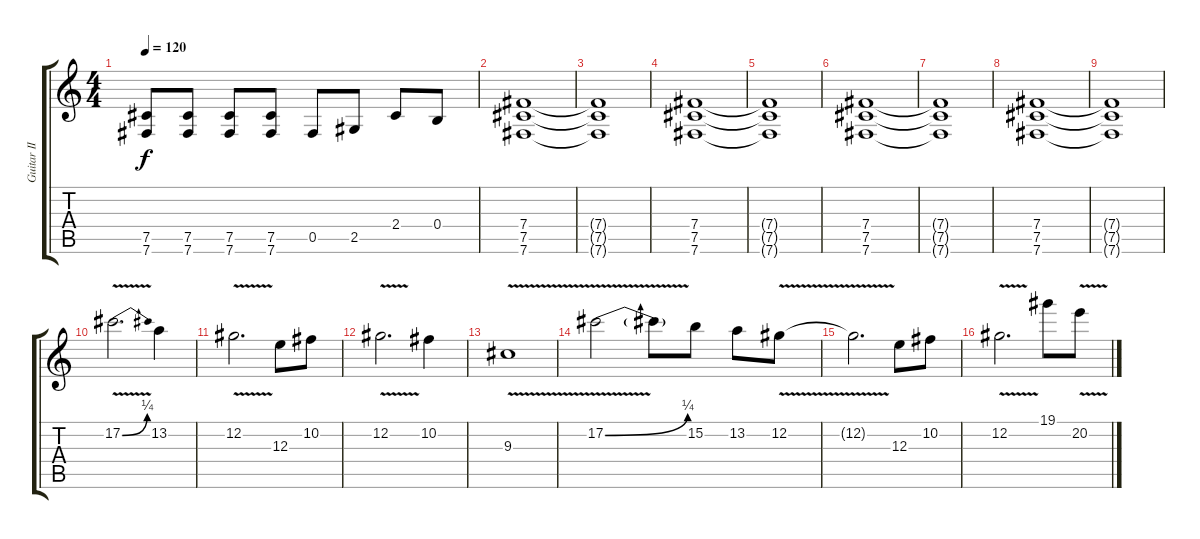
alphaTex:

\track ("Guitar II" "Guitar II") {instrument distortionguitar}
\staff {score tabs}
\tuning (Db4 Ab3 E3 B2 Gb2 B1) {hide}
\ts (4 4)
\tempo 120
\clef g2
\ks c
(7.5 7.6).8{dy f} (7.5 7.6).8 (7.5 7.6).8 (7.5 7.6).8 0.5.8 2.5.8 2.4.8 0.4.8 |
(7.4 7.5 7.6).1 |
(7.4{t} 7.5{t} 7.6{t}).1 |
(7.4 7.5 7.6).1 |
(7.4{t} 7.5{t} 7.6{t}).1 |
(7.4 7.5 7.6).1 |
(7.4{t} 7.5{t} 7.6{t}).1 |
(7.4 7.5 7.6).1 |
(7.4{t} 7.5{t} 7.6{t}).1 |
17.2{be (bend 0 0 60 1) v}.2{d} 13.2.4 |
12.2{v}.2{d} 12.3.8 10.2.8 |
12.2{v}.2{d} 10.2.4 |
9.3{v}.1 |
17.2{be (bend 0 0 60 1) v}.2 17.2{t}.8 15.2.8 13.2.8 12.2{v}.8 |
12.2{t}.2{d} 12.3.8 10.2.8 |
12.2{v}.2{d} 19.1.8 20.2{v}.8
